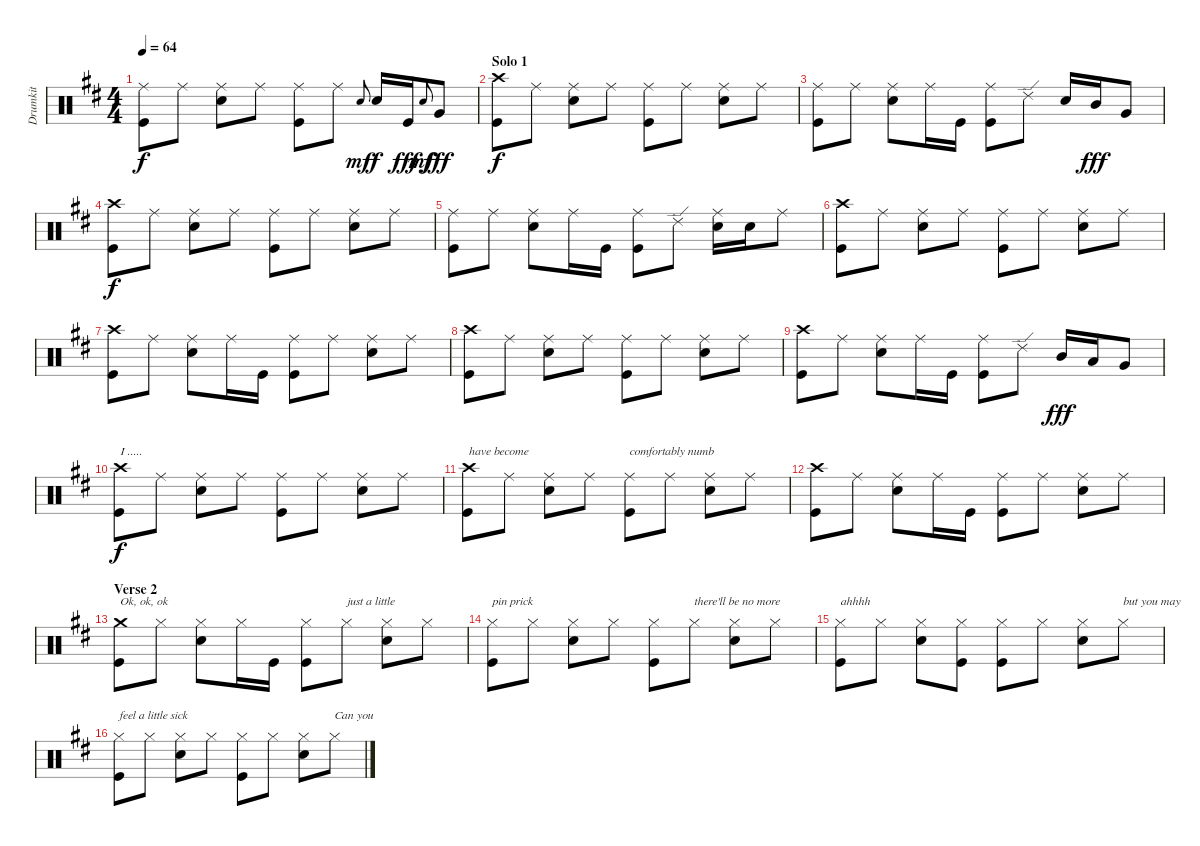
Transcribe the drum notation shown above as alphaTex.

\track ("Drumkit" "Drumkit") {instrument percussion}
\staff {score}
\articulation defaults
\ts (4 4)
\tempo 64
\clef neutral
\ks d
("Kick (hit)" "Ride (middle)").8{dy f} "Ride (middle)".8 ("Snare (hit) 2" "Ride (middle)").8 "Ride (middle)".8 ("Kick (hit)" "Ride (middle)").8 "Ride (middle)".8 "Snare (hit)".8{gr onbeat dy mf} "Snare (hit) 2".16{dy f} "Kick (hit)".16{dy fff} "Snare (hit)".8{gr onbeat dy mf} "Very Low Tom (hit)".8{dy fff} |
\section ("" "Solo 1")
("Kick (hit)" "Crash high (hit)").8{dy f} "Ride (middle)".8 ("Snare (hit) 2" "Ride (middle)").8 "Ride (middle)".8 ("Kick (hit)" "Ride (middle)").8 "Ride (middle)".8 ("Snare (hit) 2" "Ride (middle)").8 "Ride (middle)".8 |
("Kick (hit)" "Ride (middle)").8 "Ride (middle)".8 ("Snare (hit) 2" "Ride (middle)").8 "Ride (middle)".16 "Kick (hit)".16 ("Ride (middle)" "Kick (hit)").8 "Ride (edge) 2".8 "Snare (hit) 2".16 "Mid Tom (hit)".16{dy fff} "Very Low Tom (hit)".8 |
("Kick (hit)" "Crash high (hit)").8{dy f} "Ride (middle)".8 ("Snare (hit) 2" "Ride (middle)").8 "Ride (middle)".8 ("Ride (middle)" "Kick (hit)").8 "Ride (middle)".8 ("Snare (hit) 2" "Ride (middle)").8 "Ride (middle)".8 |
("Kick (hit)" "Ride (middle)").8 "Ride (middle)".8 ("Snare (hit) 2" "Ride (middle)").8 "Ride (middle)".16 "Kick (hit)".16 ("Ride (middle)" "Kick (hit)").8 "Ride (edge) 2".8 ("Snare (hit) 2" "Ride (middle)").16 "Snare (hit) 2".16 "Ride (middle)".8 |
("Kick (hit)" "Crash high (hit)").8 "Ride (middle)".8 ("Snare (hit) 2" "Ride (middle)").8 "Ride (middle)".8 ("Kick (hit)" "Ride (middle)").8 "Ride (middle)".8 ("Snare (hit) 2" "Ride (middle)").8 "Ride (middle)".8 |
("Kick (hit)" "Crash high (hit)").8 "Ride (middle)".8 ("Snare (hit) 2" "Ride (middle)").8 "Ride (middle)".16 "Kick (hit)".16 ("Kick (hit)" "Ride (middle)").8 "Ride (middle)".8 ("Snare (hit) 2" "Ride (middle)").8 "Ride (middle)".8 |
("Kick (hit)" "Crash high (hit)").8 "Ride (middle)".8 ("Snare (hit) 2" "Ride (middle)").8 "Ride (middle)".8 ("Kick (hit)" "Ride (middle)").8 "Ride (middle)".8 ("Snare (hit) 2" "Ride (middle)").8 "Ride (middle)".8 |
("Kick (hit)" "Crash high (hit)").8 "Ride (middle)".8 ("Snare (hit) 2" "Ride (middle)").8 "Ride (middle)".16 "Kick (hit)".16 ("Kick (hit)" "Ride (middle)").8 "Ride (edge) 2".8 "Mid Tom (hit)".16{dy fff} "Low Tom (hit)".16 "Very Low Tom (hit)".8 |
("Kick (hit)" "Crash high (hit)").8{txt "I ....." dy f} "Ride (middle)".8 ("Snare (hit) 2" "Ride (middle)").8 "Ride (middle)".8 ("Kick (hit)" "Ride (middle)").8 "Ride (middle)".8 ("Snare (hit) 2" "Ride (middle)").8 "Ride (middle)".8 |
("Kick (hit)" "Crash high (hit)").8{txt "have become"} "Ride (middle)".8 ("Snare (hit) 2" "Ride (middle)").8 "Ride (middle)".8 ("Kick (hit)" "Ride (middle)").8{txt "comfortably numb"} "Ride (middle)".8 ("Snare (hit) 2" "Ride (middle)").8 "Ride (middle)".8 |
("Kick (hit)" "Crash high (hit)").8 "Ride (middle)".8 ("Snare (hit) 2" "Ride (middle)").8 "Ride (middle)".16 "Kick (hit)".16 ("Kick (hit)" "Ride (middle)").8 "Ride (middle)".8 ("Snare (hit) 2" "Ride (middle)").8 "Ride (middle)".8 |
\section ("" "Verse 2")
("Kick (hit)" "Crash medium (hit)").8{txt "Ok, ok, ok"} "Hi-Hat (closed)".8 ("Hi-Hat (closed)" "Snare (hit) 2").8 "Hi-Hat (closed)".16 "Kick (hit)".16 ("Hi-Hat (closed)" "Kick (hit)").8 "Hi-Hat (closed)".8{txt "just a little"} ("Hi-Hat (closed)" "Snare (hit) 2").8 "Hi-Hat (closed)".8 |
("Hi-Hat (closed)" "Kick (hit)").8{txt "pin prick"} "Hi-Hat (closed)".8 ("Hi-Hat (closed)" "Snare (hit) 2").8 "Hi-Hat (closed)".8 ("Hi-Hat (closed)" "Kick (hit)").8 "Hi-Hat (closed)".8{txt "there'll be no more"} ("Hi-Hat (closed)" "Snare (hit) 2").8 "Hi-Hat (closed)".8 |
("Hi-Hat (closed)" "Kick (hit)").8{txt "ahhhh"} "Hi-Hat (closed)".8 ("Hi-Hat (closed)" "Snare (hit) 2").8 ("Hi-Hat (closed)" "Kick (hit)").8 ("Kick (hit)" "Hi-Hat (closed)").8 "Hi-Hat (closed)".8 ("Hi-Hat (closed)" "Snare (hit) 2").8 "Hi-Hat (closed)".8{txt "but you may"} |
("Hi-Hat (closed)" "Kick (hit)").8{txt "feel a little sick"} "Hi-Hat (closed)".8 ("Hi-Hat (closed)" "Snare (hit) 2").8 "Hi-Hat (closed)".8 ("Hi-Hat (closed)" "Kick (hit)").8 "Hi-Hat (closed)".8 ("Hi-Hat (closed)" "Snare (hit) 2").8 "Hi-Hat (closed)".8{txt "Can you"}
